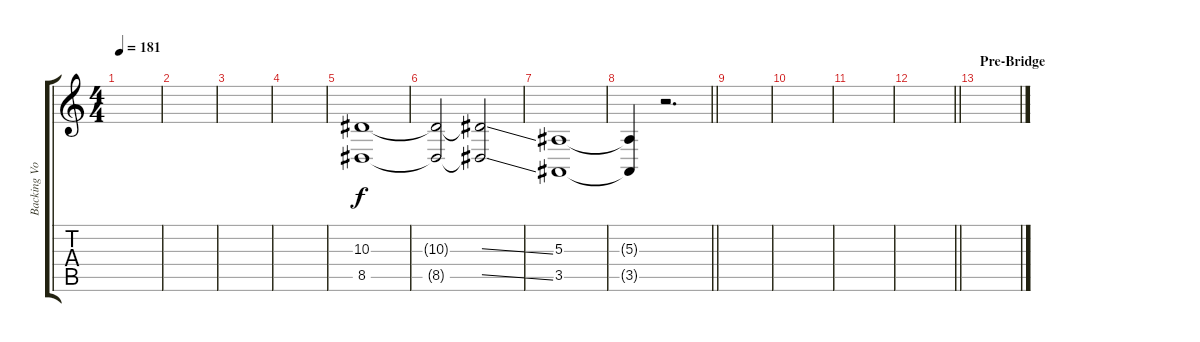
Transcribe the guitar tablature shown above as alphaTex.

\track ("Backing Vocals" "Backing Vo") {instrument pad4choir}
\staff {score tabs}
\tuning (D4 A3 F3 C3 G2 C2) {hide}
\ts (4 4)
\tempo 181
\clef g2
\ks c
|
|
|
|
(10.3 8.5).1 |
(10.3{t} 8.5{t}).2 (10.3{ss t} 8.5{ss t}).2 |
(5.3 3.5).1 |
\barLineRight lightlight
(5.3{t} 3.5{t}).4 r.2{d} |
|
|
|
\barLineRight lightlight
|
\section ("" "Pre-Bridge")
